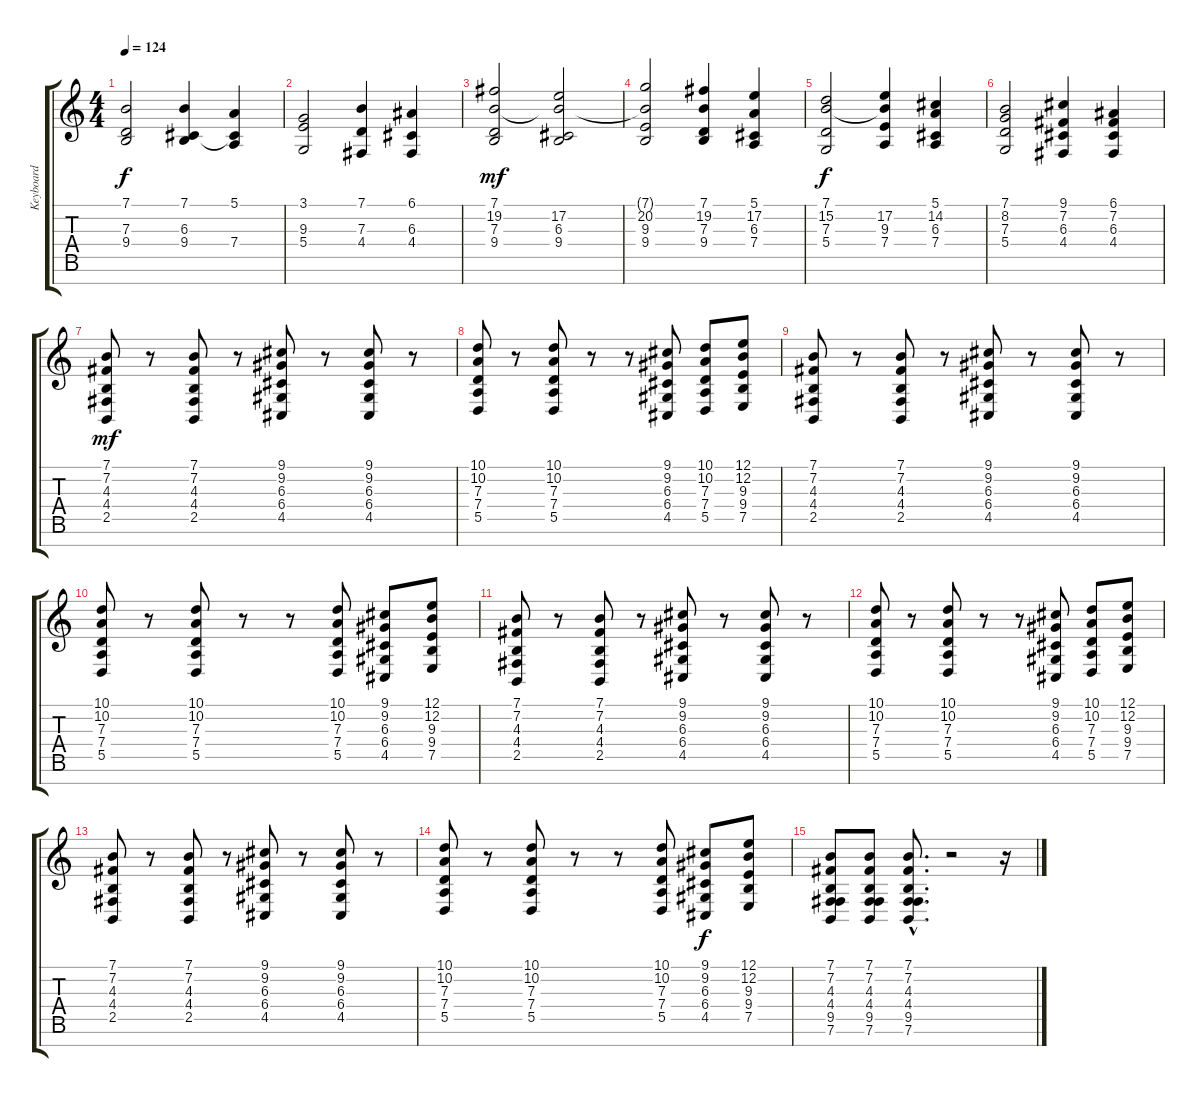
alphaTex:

\track ("Keyboard" "Keyboard") {instrument choiraahs}
\staff {score tabs}
\tuning (E4 B3 G3 D3 A2 E2 B1) {hide}
\ts (4 4)
\tempo 124
\clef g2
\ks c
(7.1{t} 7.3 9.4).2{dy f} (7.1 6.3 9.4).4 (5.1 6.3{t} 7.4).4 |
(3.1 9.3 5.4).2 (7.1 7.3 4.4).4 (6.1 6.3 4.4).4 |
(7.1 19.2 7.3 9.4).2{dy mf} (7.1{t} 17.2 6.3 9.4).2 |
(7.1{t} 20.2 9.3 9.4).2 (7.1 19.2 7.3 9.4).4 (5.1 17.2 6.3 7.4).4 |
(7.1 15.2 7.3 5.4).2{dy f} (7.1{t} 17.2 9.3 7.4).4 (5.1 14.2 6.3 7.4).4 |
(7.1 8.2 7.3 5.4).2 (9.1 7.2 6.3 4.4).4 (6.1 7.2 6.3 4.4).4 |
(7.1 7.2 4.3 4.4 2.5).8{dy mf} r.8 (7.1 7.2 4.3 4.4 2.5).8 r.8 (9.1 9.2 6.3 6.4 4.5).8 r.8 (9.1 9.2 6.3 6.4 4.5).8 r.8 |
(10.1 10.2 7.3 7.4 5.5).8 r.8 (10.1 10.2 7.3 7.4 5.5).8 r.8 r.8 (9.1 9.2 6.3 6.4 4.5).8 (10.1 10.2 7.3 7.4 5.5).8 (12.1 12.2 9.3 9.4 7.5).8 |
(7.1 7.2 4.3 4.4 2.5).8 r.8 (7.1 7.2 4.3 4.4 2.5).8 r.8 (9.1 9.2 6.3 6.4 4.5).8 r.8 (9.1 9.2 6.3 6.4 4.5).8 r.8 |
(10.1 10.2 7.3 7.4 5.5).8 r.8 (10.1 10.2 7.3 7.4 5.5).8 r.8 r.8 (10.1 10.2 7.3 7.4 5.5).8 (9.1 9.2 6.3 6.4 4.5).8 (12.1 12.2 9.3 9.4 7.5).8 |
(7.1 7.2 4.3 4.4 2.5).8 r.8 (7.1 7.2 4.3 4.4 2.5).8 r.8 (9.1 9.2 6.3 6.4 4.5).8 r.8 (9.1 9.2 6.3 6.4 4.5).8 r.8 |
(10.1 10.2 7.3 7.4 5.5).8 r.8 (10.1 10.2 7.3 7.4 5.5).8 r.8 r.8 (9.1 9.2 6.3 6.4 4.5).8 (10.1 10.2 7.3 7.4 5.5).8 (12.1 12.2 9.3 9.4 7.5).8 |
(7.1 7.2 4.3 4.4 2.5).8 r.8 (7.1 7.2 4.3 4.4 2.5).8 r.8 (9.1 9.2 6.3 6.4 4.5).8 r.8 (9.1 9.2 6.3 6.4 4.5).8 r.8 |
(10.1 10.2 7.3 7.4 5.5).8 r.8 (10.1 10.2 7.3 7.4 5.5).8 r.8 r.8 (10.1 10.2 7.3 7.4 5.5).8 (9.1 9.2 6.3 6.4 4.5).8{dy f} (12.1 12.2 9.3 9.4 7.5).8 |
(7.1 7.2 4.3 4.4 9.5 7.6).8 (7.1 7.2 4.3 4.4 9.5 7.6).8 (7.1{hac} 7.2{hac} 4.3{hac} 4.4{hac} 9.5{hac} 7.6{hac}).8{d} r.2 r.16
